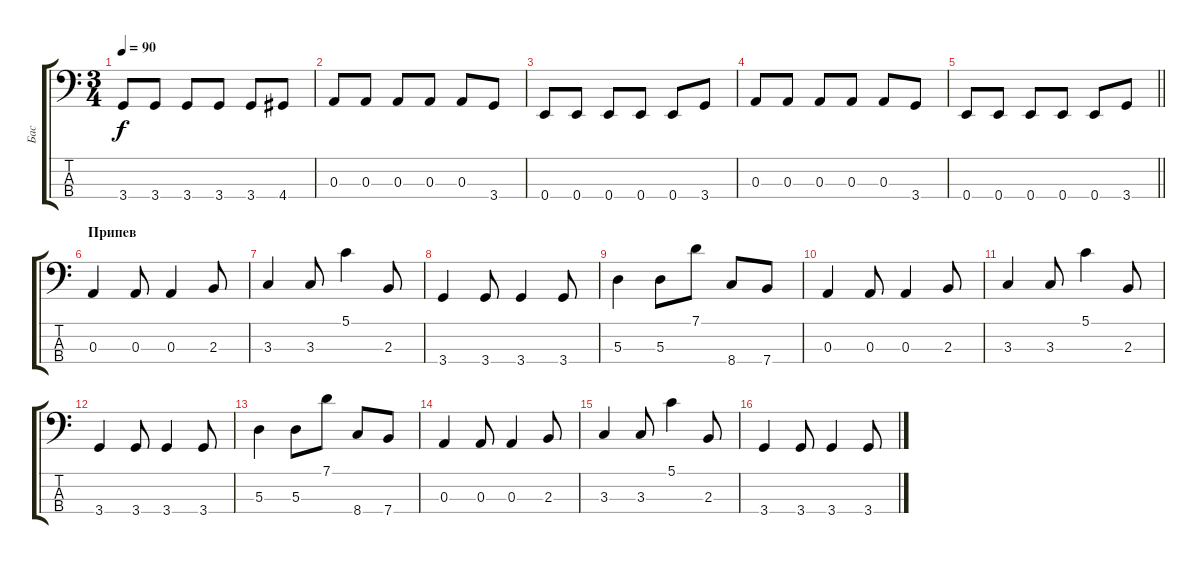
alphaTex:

\track ("Бас" "Бас") {instrument electricbassfinger}
\staff {score tabs}
\tuning (G2 D2 A1 E1) {hide}
\ts (3 4)
\tempo 90
\clef f4
\ks c
3.4.8{dy f} 3.4.8 3.4.8 3.4.8 3.4.8 4.4.8 |
0.3.8 0.3.8 0.3.8 0.3.8 0.3.8 3.4.8 |
0.4.8 0.4.8 0.4.8 0.4.8 0.4.8 3.4.8 |
0.3.8 0.3.8 0.3.8 0.3.8 0.3.8 3.4.8 |
\barLineRight lightlight
0.4.8 0.4.8 0.4.8 0.4.8 0.4.8 3.4.8 |
\section ("" "Припев")
0.3.4 0.3.8 0.3.4 2.3.8 |
3.3.4 3.3.8 5.1.4 2.3.8 |
3.4.4 3.4.8 3.4.4 3.4.8 |
5.3.4 5.3.8 7.1.8 8.4.8 7.4.8 |
0.3.4 0.3.8 0.3.4 2.3.8 |
3.3.4 3.3.8 5.1.4 2.3.8 |
3.4.4 3.4.8 3.4.4 3.4.8 |
5.3.4 5.3.8 7.1.8 8.4.8 7.4.8 |
0.3.4 0.3.8 0.3.4 2.3.8 |
3.3.4 3.3.8 5.1.4 2.3.8 |
3.4.4 3.4.8 3.4.4 3.4.8
